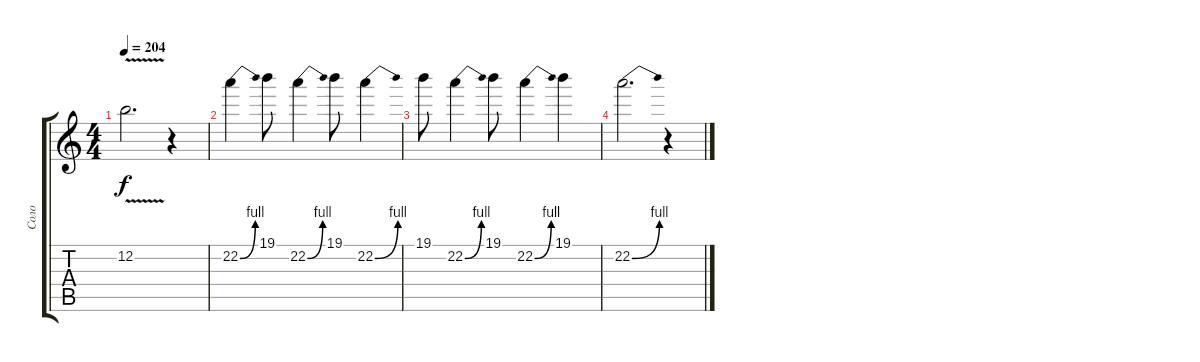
\track ("Соло" "Соло") {instrument overdrivenguitar}
\staff {score tabs}
\tuning (E4 B3 G3 D3 A2 E2) {hide}
\ts (4 4)
\tempo 204
\clef g2
\ks c
12.2{v}.2{d dy f} r.4 |
22.2{be (bend 0 0 60 4)}.4 19.1.8 22.2{be (bend 0 0 60 4)}.4 19.1.8 22.2{be (bend 0 0 60 4)}.4 |
19.1.8 22.2{be (bend 0 0 60 4)}.4 19.1.8 22.2{be (bend 0 0 60 4)}.4 19.1.4 |
22.2{be (bend 0 0 60 4)}.2{d} r.4
